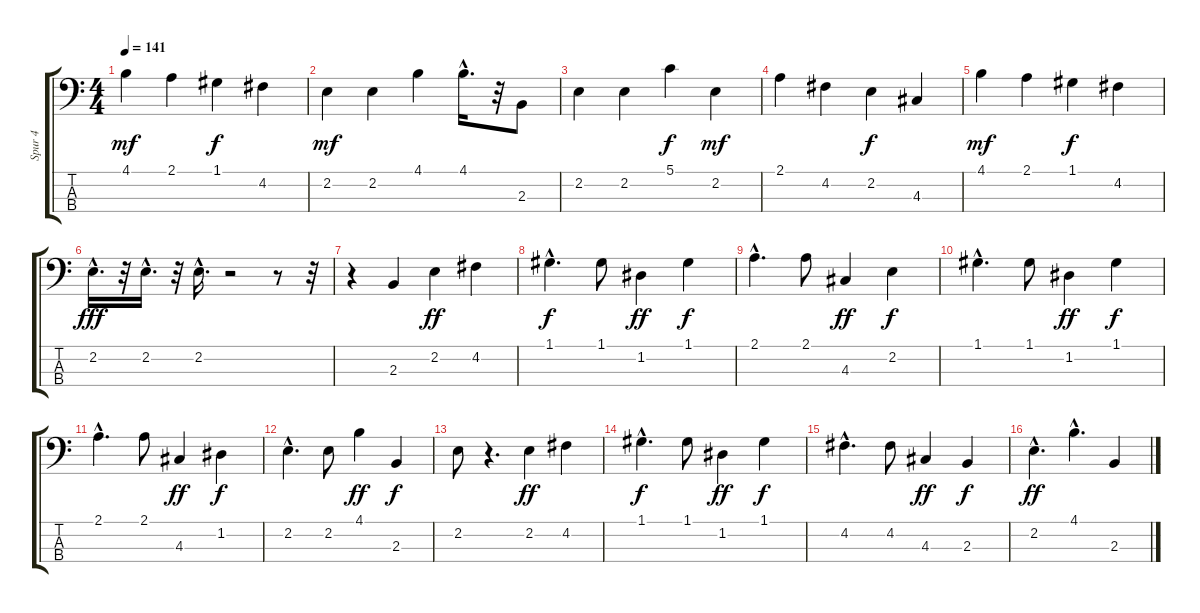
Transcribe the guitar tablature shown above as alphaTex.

\track ("Spur 4" "Spur 4") {instrument electricbassfinger}
\staff {score tabs}
\tuning (G2 D2 A1 E1) {hide}
\ts (4 4)
\tempo 141
\clef f4
\ks c
4.1.4{dy mf} 2.1.4 1.1.4{dy f} 4.2.4 |
2.2.4{dy mf} 2.2.4 4.1.4 4.1{hac}.16{d} r.32 2.3.8 |
2.2.4 2.2.4 5.1.4{dy f} 2.2.4{dy mf} |
2.1.4 4.2.4 2.2.4{dy f} 4.3.4 |
4.1.4{dy mf} 2.1.4 1.1.4{dy f} 4.2.4 |
2.2{hac}.16{d dy fff} r.32 2.2{hac}.16{d} r.32 2.2{hac}.16{d} r.2 r.8 r.32 |
r.4 2.3.4 2.2.4{dy ff} 4.2.4 |
1.1{hac}.4{d dy f} 1.1.8 1.2.4{dy ff} 1.1.4{dy f} |
2.1{hac}.4{d} 2.1.8 4.3.4{dy ff} 2.2.4{dy f} |
1.1{hac}.4{d} 1.1.8 1.2.4{dy ff} 1.1.4{dy f} |
2.1{hac}.4{d} 2.1.8 4.3.4{dy ff} 1.2.4{dy f} |
2.2{hac}.4{d} 2.2.8 4.1.4{dy ff} 2.3.4{dy f} |
2.2.8 r.4{d} 2.2.4{dy ff} 4.2.4 |
1.1{hac}.4{d dy f} 1.1.8 1.2.4{dy ff} 1.1.4{dy f} |
4.2{hac}.4{d} 4.2.8 4.3.4{dy ff} 2.3.4{dy f} |
2.2{hac}.4{d dy ff} 4.1{hac}.4{d} 2.3.4
